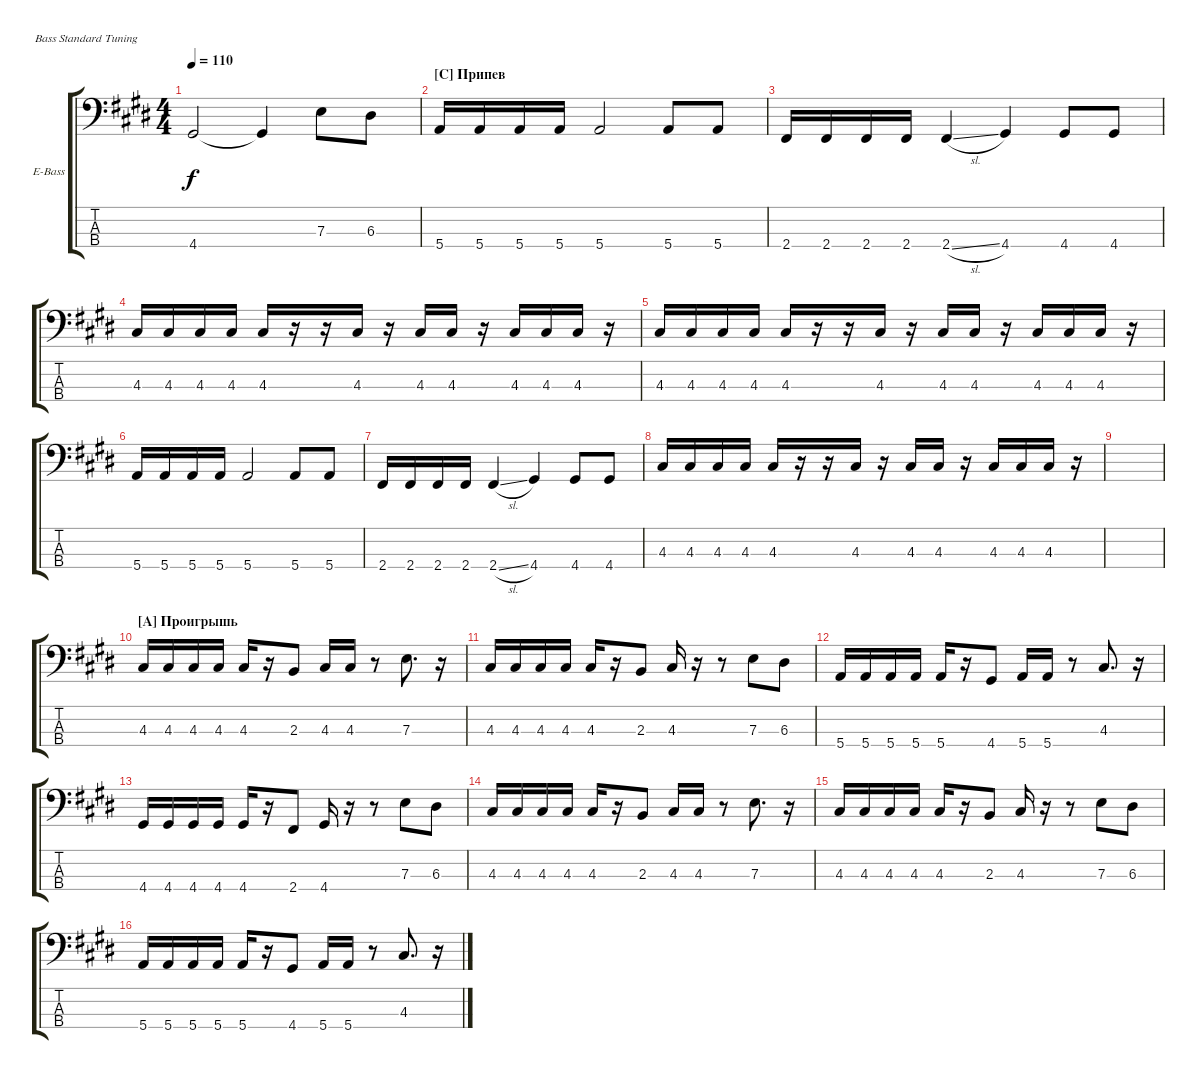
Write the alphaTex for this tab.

\defaultSystemsLayout 4
\bracketExtendMode groupsimilarinstruments
\firstSystemTrackNameOrientation horizontal
\otherSystemsTrackNameOrientation horizontal
\track ("Electric Bass" "E-Bass") {instrument electricbassfinger}
\staff {score tabs}
\tuning (G2 D2 A1 E1)
\ts (4 4)
\tempo 110
\clef f4
\ks c#minor
4.4.2{dy f} 4.4{t}.4 7.3.8 6.3.8 |
\section ("C" "Припев")
5.4.16 5.4.16 5.4.16 5.4.16 5.4.2 5.4.8 5.4.8 |
2.4.16 2.4.16 2.4.16 2.4.16 2.4{sl}.4 4.4.4 4.4.8 4.4.8 |
4.3.16 4.3.16 4.3.16 4.3.16 4.3.16 r.16 r.16 4.3.16 r.16 4.3.16 4.3.16 r.16 4.3.16 4.3.16 4.3.16 r.16 |
4.3.16 4.3.16 4.3.16 4.3.16 4.3.16 r.16 r.16 4.3.16 r.16 4.3.16 4.3.16 r.16 4.3.16 4.3.16 4.3.16 r.16 |
5.4.16 5.4.16 5.4.16 5.4.16 5.4.2 5.4.8 5.4.8 |
2.4.16 2.4.16 2.4.16 2.4.16 2.4{sl}.4 4.4.4 4.4.8 4.4.8 |
4.3.16 4.3.16 4.3.16 4.3.16 4.3.16 r.16 r.16 4.3.16 r.16 4.3.16 4.3.16 r.16 4.3.16 4.3.16 4.3.16 r.16 |
|
\section ("A" "Проигрышь")
4.3.16 4.3.16 4.3.16 4.3.16 4.3.16 r.16 2.3.8 4.3.16 4.3.16 r.8 7.3.8{d} r.16 |
4.3.16 4.3.16 4.3.16 4.3.16 4.3.16 r.16 2.3.8 4.3.16 r.16 r.8 7.3.8 6.3.8 |
5.4.16 5.4.16 5.4.16 5.4.16 5.4.16 r.16 4.4.8 5.4.16 5.4.16 r.8 4.3.8{d} r.16 |
4.4.16 4.4.16 4.4.16 4.4.16 4.4.16 r.16 2.4.8 4.4.16 r.16 r.8 7.3.8 6.3.8 |
4.3.16 4.3.16 4.3.16 4.3.16 4.3.16 r.16 2.3.8 4.3.16 4.3.16 r.8 7.3.8{d} r.16 |
4.3.16 4.3.16 4.3.16 4.3.16 4.3.16 r.16 2.3.8 4.3.16 r.16 r.8 7.3.8 6.3.8 |
5.4.16 5.4.16 5.4.16 5.4.16 5.4.16 r.16 4.4.8 5.4.16 5.4.16 r.8 4.3.8{d} r.16
